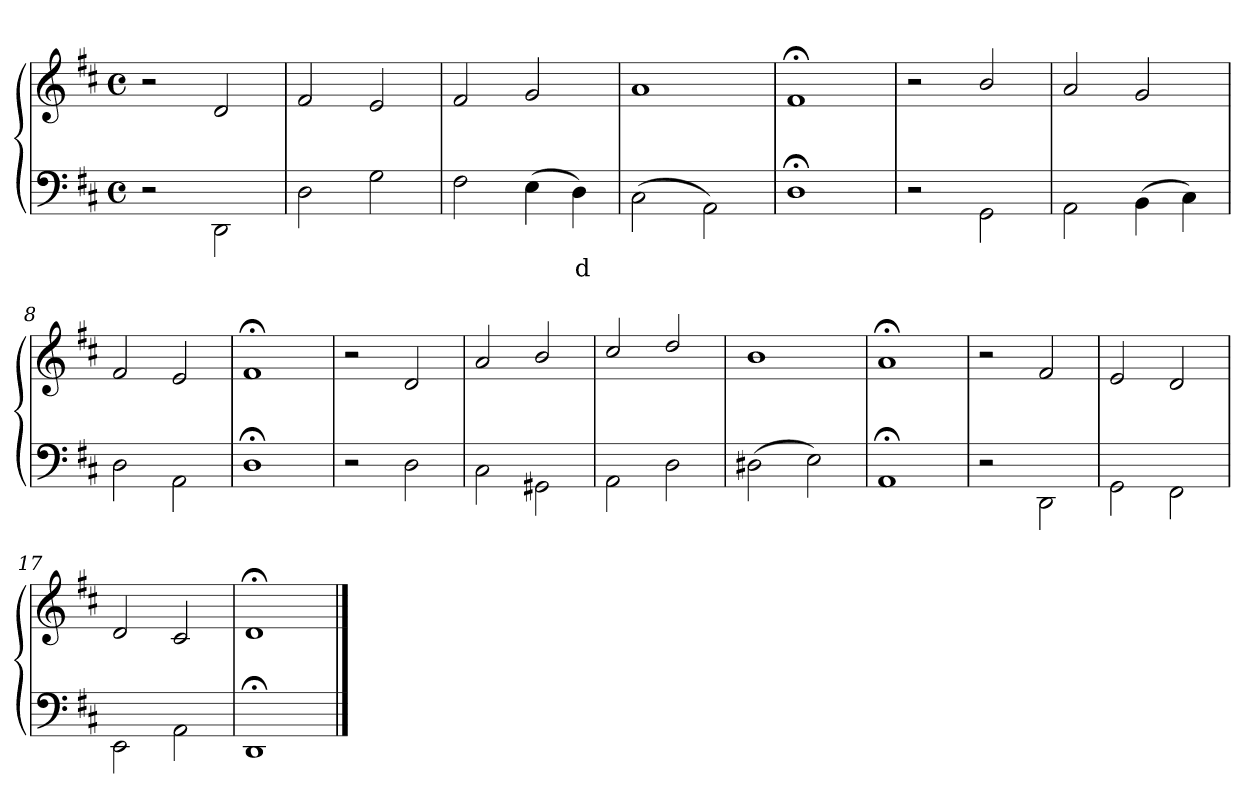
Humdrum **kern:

**kern	**text	**kern
*part1	*part1	*part1
*staff2	*staff2	*staff1
*clefF4	*	*clefG2
*k[f#c#]	*	*k[f#c#]
*M4/4	*	*M4/4
*met(c)	*	*met(c)
=1	=1	=1
2r	.	2r
2DD\	.	2d/
=2	=2	=2
2D\	.	2f#/
2G\	.	2e/
=3	=3	=3
2F#\	.	2f#/
(4E\	.	2g/
4D\)	d	.
=4	=4	=4
(2C#\	.	1a/
2AA\)	.	.
=5	=5	=5
1D;\	.	1f#;</
=6	=6	=6
2r	.	2r
2GG\	.	2b/
=7	=7	=7
2AA\	.	2a/
(4BB\	.	2g/
4C#\)	.	.
=8	=8	=8
2D\	.	2f#/
2AA\	.	2e/
=9	=9	=9
1D;\	.	1f#;</
!!LO:LB:g=z
=10	=10	=10
2r	.	2r
2D\	.	2d/
=11	=11	=11
2C#\	.	2a/
2GG#X\	.	2b/
=12	=12	=12
2AA\	.	2cc#/
2D\	.	2dd/
=13	=13	=13
(2D#X\	.	1b/
2E\)	.	.
=14	=14	=14
1AA;\	.	1a;</
=15	=15	=15
2r	.	2r
2DD\	.	2f#/
=16	=16	=16
2GG\	.	2e/
2FF#\	.	2d/
=17	=17	=17
2EE\	.	2d/
2AA\	.	2c#/
=18	=18	=18
1DD;\	.	1d;</
==	==	==
*-	*-	*-
